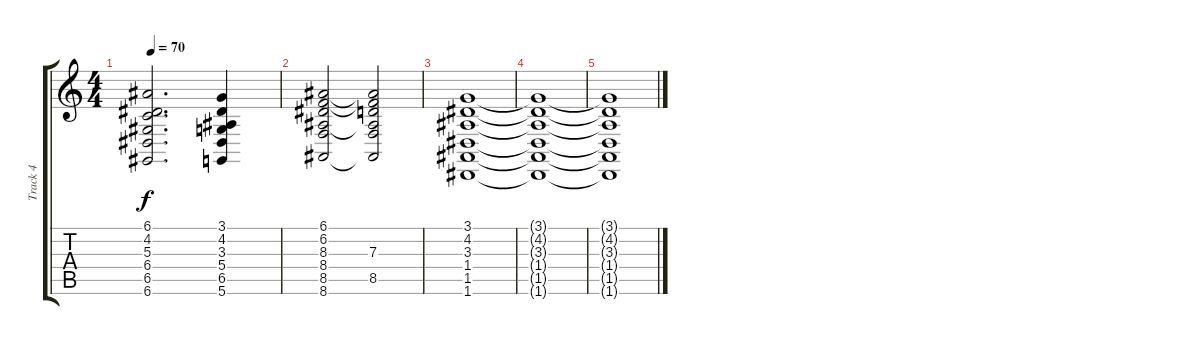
\track ("Track 4" "Track 4") {instrument electricgrandpiano}
\staff {score tabs}
\tuning (E4 B3 G3 D3 A2 D2) {hide}
\ts (4 4)
\tempo 70
\clef g2
\ks c
(6.1 4.2 5.3 6.4 6.5 6.6).2{d dy f} (3.1 4.2 3.3 5.4 6.5 5.6).4 |
(6.1 6.2 8.3 8.4 8.5 8.6).2 (6.1{t} 6.2{t} 7.3 8.4{t} 8.5 8.6{t}).2 |
(3.1 4.2 3.3 1.4 1.5 1.6).1 |
(3.1{t} 4.2{t} 3.3{t} 1.4{t} 1.5{t} 1.6{t}).1 |
(3.1{t} 4.2{t} 3.3{t} 1.4{t} 1.5{t} 1.6{t}).1{volume 0}
